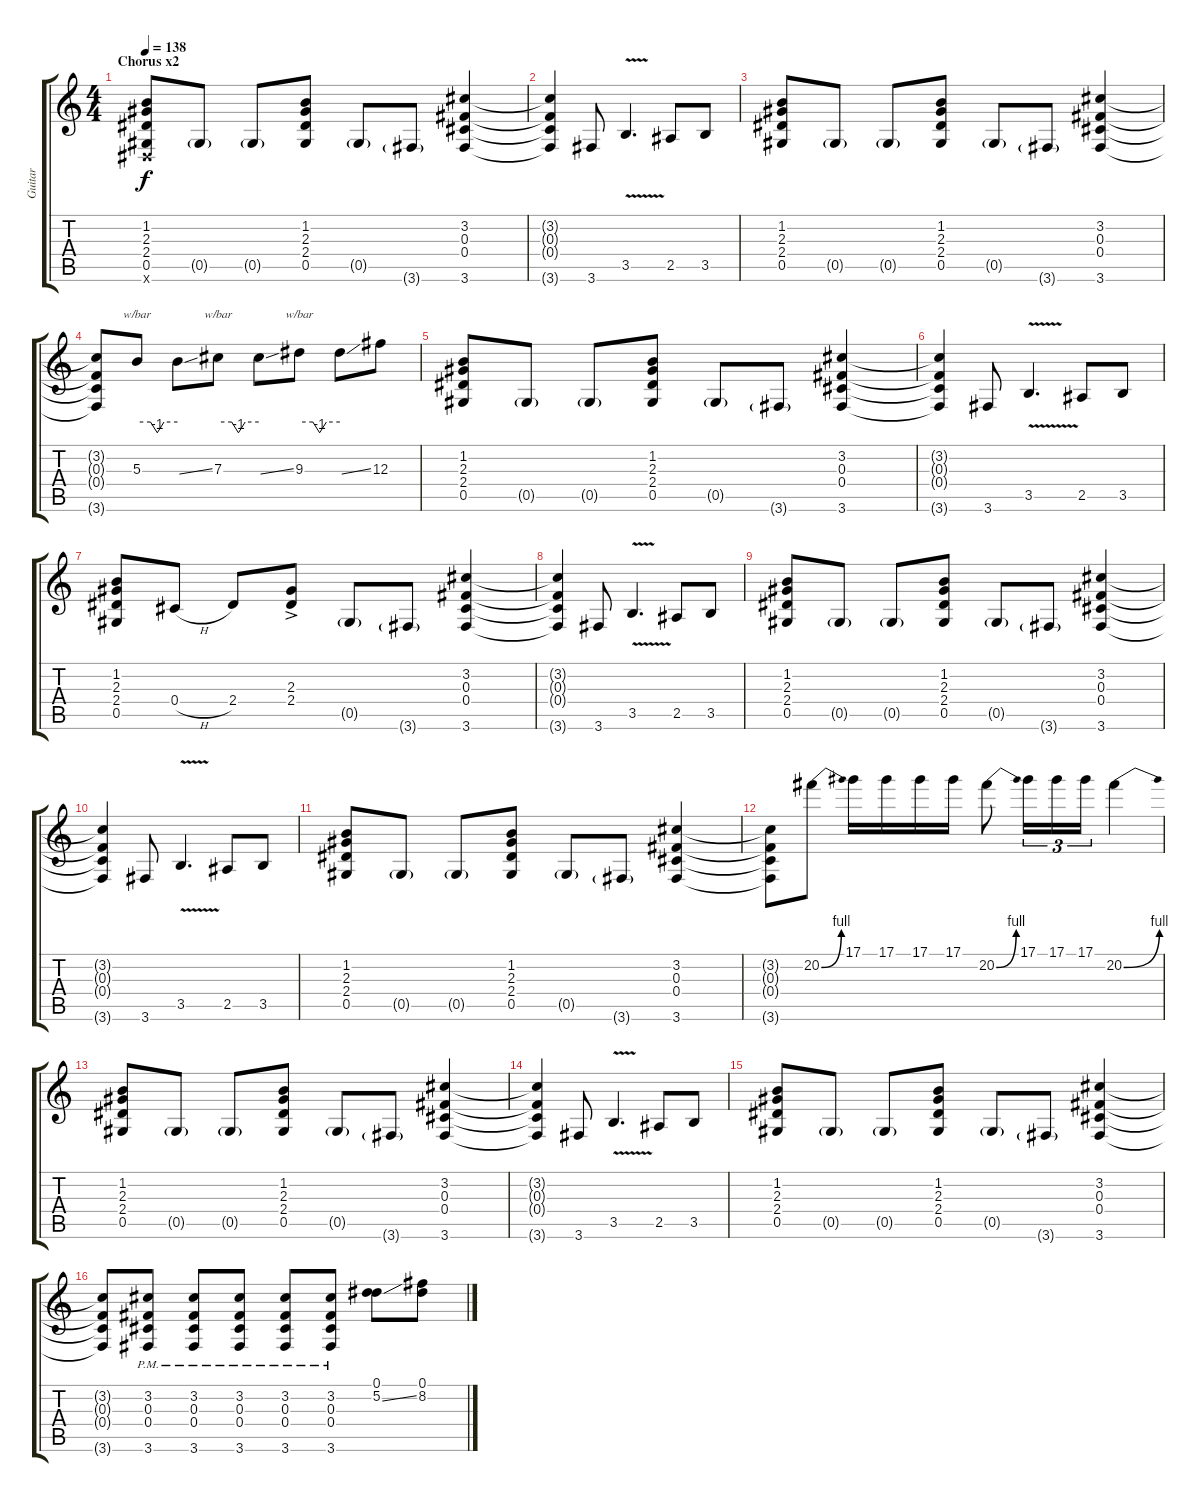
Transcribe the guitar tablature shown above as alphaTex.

\track ("Guitar" "Guitar") {instrument distortionguitar}
\staff {score tabs}
\tuning (Eb4 Bb3 Gb3 Db3 Ab2 Eb2) {hide}
\ts (4 4)
\section ("" "Chorus x2")
\tempo 138
\clef g2
\ks c
(1.2 2.3 2.4 0.5 0.6{x}).8{dy f} 0.5{g}.8 0.5{g}.8 (1.2 2.3 2.4 0.5).8 0.5{g}.8 3.6{g}.8 (3.2 0.3 0.4 3.6).4 |
(3.2{t} 0.3{t} 0.4{t} 3.6{t}).4 3.6.8 3.5{v}.4{d} 2.5.8 3.5.8 |
(1.2 2.3 2.4 0.5).8 0.5{g}.8 0.5{g}.8 (1.2 2.3 2.4 0.5).8 0.5{g}.8 3.6{g}.8 (3.2 0.3 0.4 3.6).4 |
(3.2{t} 0.3{t} 0.4{t} 3.6{t}).8 5.3.8{tbe (custom default 0 0 20 0 30 -4 40 0 60 0)} 5.3{ss t}.8 7.3.8{tbe (custom default 0 0 20 0 30 -4 40 0 60 0)} 7.3{ss t}.8 9.3.8{tbe (custom default 0 0 20 0 30 -4 40 0 60 0)} 9.3{ss t}.8 12.3.8 |
(1.2 2.3 2.4 0.5).8 0.5{g}.8 0.5{g}.8 (1.2 2.3 2.4 0.5).8 0.5{g}.8 3.6{g}.8 (3.2 0.3 0.4 3.6).4 |
(3.2{t} 0.3{t} 0.4{t} 3.6{t}).4 3.6.8 3.5{v}.4{d} 2.5.8 3.5.8 |
(1.2 2.3 2.4 0.5).8 0.4{h}.8 2.4.8 (2.3{ac} 2.4{ac}).8 0.5{g}.8 3.6{g}.8 (3.2 0.3 0.4 3.6).4 |
(3.2{t} 0.3{t} 0.4{t} 3.6{t}).4 3.6.8 3.5{v}.4{d} 2.5.8 3.5.8 |
(1.2 2.3 2.4 0.5).8 0.5{g}.8 0.5{g}.8 (1.2 2.3 2.4 0.5).8 0.5{g}.8 3.6{g}.8 (3.2 0.3 0.4 3.6).4 |
(3.2{t} 0.3{t} 0.4{t} 3.6{t}).4 3.6.8 3.5{v}.4{d} 2.5.8 3.5.8 |
(1.2 2.3 2.4 0.5).8 0.5{g}.8 0.5{g}.8 (1.2 2.3 2.4 0.5).8 0.5{g}.8 3.6{g}.8 (3.2 0.3 0.4 3.6).4 |
(3.2{t} 0.3{t} 0.4{t} 3.6{t}).8 20.2{be (bend 0 0 60 4)}.8 17.1.16 17.1.16 17.1.16 17.1.16 20.2{be (bend 0 0 60 4)}.8 17.1.16{tu (3 2)} 17.1.16{tu (3 2)} 17.1.16{tu (3 2)} 20.2{be (bend 0 0 60 4)}.4 |
(1.2 2.3 2.4 0.5).8 0.5{g}.8 0.5{g}.8 (1.2 2.3 2.4 0.5).8 0.5{g}.8 3.6{g}.8 (3.2 0.3 0.4 3.6).4 |
(3.2{t} 0.3{t} 0.4{t} 3.6{t}).4 3.6.8 3.5{v}.4{d} 2.5.8 3.5.8 |
(1.2 2.3 2.4 0.5).8 0.5{g}.8 0.5{g}.8 (1.2 2.3 2.4 0.5).8 0.5{g}.8 3.6{g}.8 (3.2 0.3 0.4 3.6).4 |
(3.2{t} 0.3{t} 0.4{t} 3.6{t}).8 (3.2{pm} 0.3{pm} 0.4{pm} 3.6{pm}).8 (3.2{pm} 0.3{pm} 0.4{pm} 3.6{pm}).8 (3.2{pm} 0.3{pm} 0.4{pm} 3.6{pm}).8 (3.2{pm} 0.3{pm} 0.4{pm} 3.6{pm}).8 (3.2{pm} 0.3{pm} 0.4{pm} 3.6{pm}).8 (0.1 5.2{ss}).8 (0.1 8.2).8
